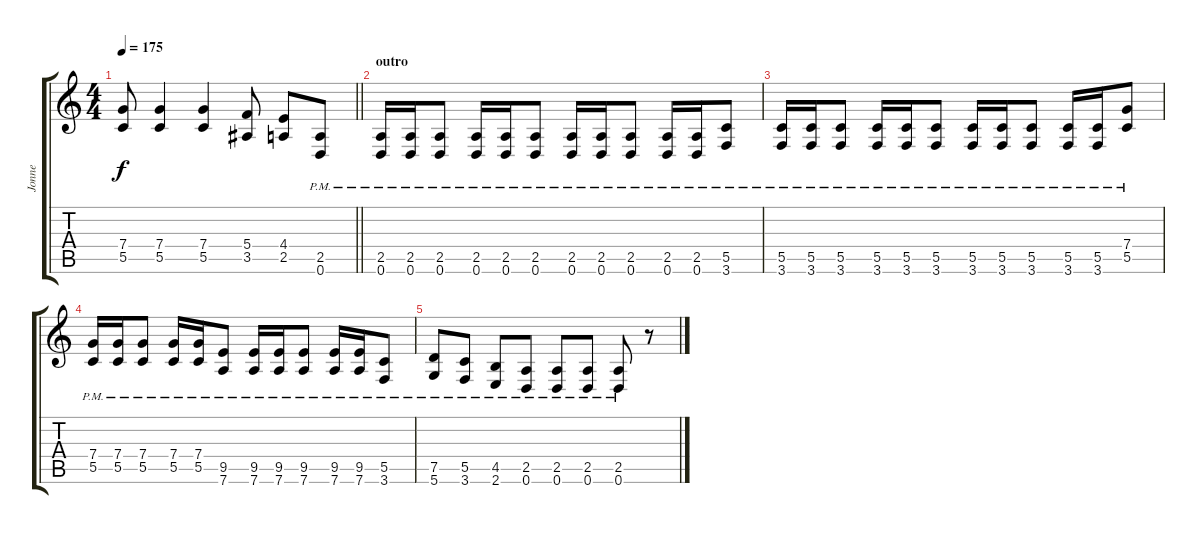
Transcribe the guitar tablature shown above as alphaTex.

\track ("Jonne" "Jonne") {instrument distortionguitar}
\staff {score tabs}
\tuning (D4 A3 F3 C3 G2 D2) {hide}
\ts (4 4)
\tempo 175
\clef g2
\barLineRight lightlight
\ks c
(7.4{t} 5.5{t}).8{dy f} (7.4 5.5).4 (7.4 5.5).4 (5.4 3.5).8 (4.4 2.5).8 (2.5{pm} 0.6).8 |
\section ("" "outro")
(2.5{pm} 0.6).16 (2.5{pm} 0.6).16 (2.5{pm} 0.6).8 (2.5{pm} 0.6).16 (2.5{pm} 0.6).16 (2.5{pm} 0.6).8 (2.5{pm} 0.6).16 (2.5{pm} 0.6).16 (2.5{pm} 0.6).8 (2.5{pm} 0.6).16 (2.5{pm} 0.6).16 (5.5{pm} 3.6).8 |
(5.5{pm} 3.6).16 (5.5{pm} 3.6).16 (5.5{pm} 3.6).8 (5.5{pm} 3.6).16 (5.5{pm} 3.6).16 (5.5{pm} 3.6).8 (5.5{pm} 3.6).16 (5.5{pm} 3.6).16 (5.5{pm} 3.6).8 (5.5{pm} 3.6).16 (5.5{pm} 3.6).16 (7.4{pm} 5.5).8 |
(7.4{pm} 5.5).16 (7.4{pm} 5.5).16 (7.4{pm} 5.5).8 (7.4{pm} 5.5).16 (7.4{pm} 5.5).16 (9.5{pm} 7.6).8 (9.5{pm} 7.6).16 (9.5{pm} 7.6).16 (9.5{pm} 7.6).8 (9.5{pm} 7.6).16 (9.5{pm} 7.6).16 (5.5{pm} 3.6).8 |
(7.5{pm} 5.6).8 (5.5{pm} 3.6).8 (4.5{pm} 2.6).8 (2.5{pm} 0.6).8 (2.5{pm} 0.6).8 (2.5{pm} 0.6).8 (2.5{pm} 0.6).8 r.8
